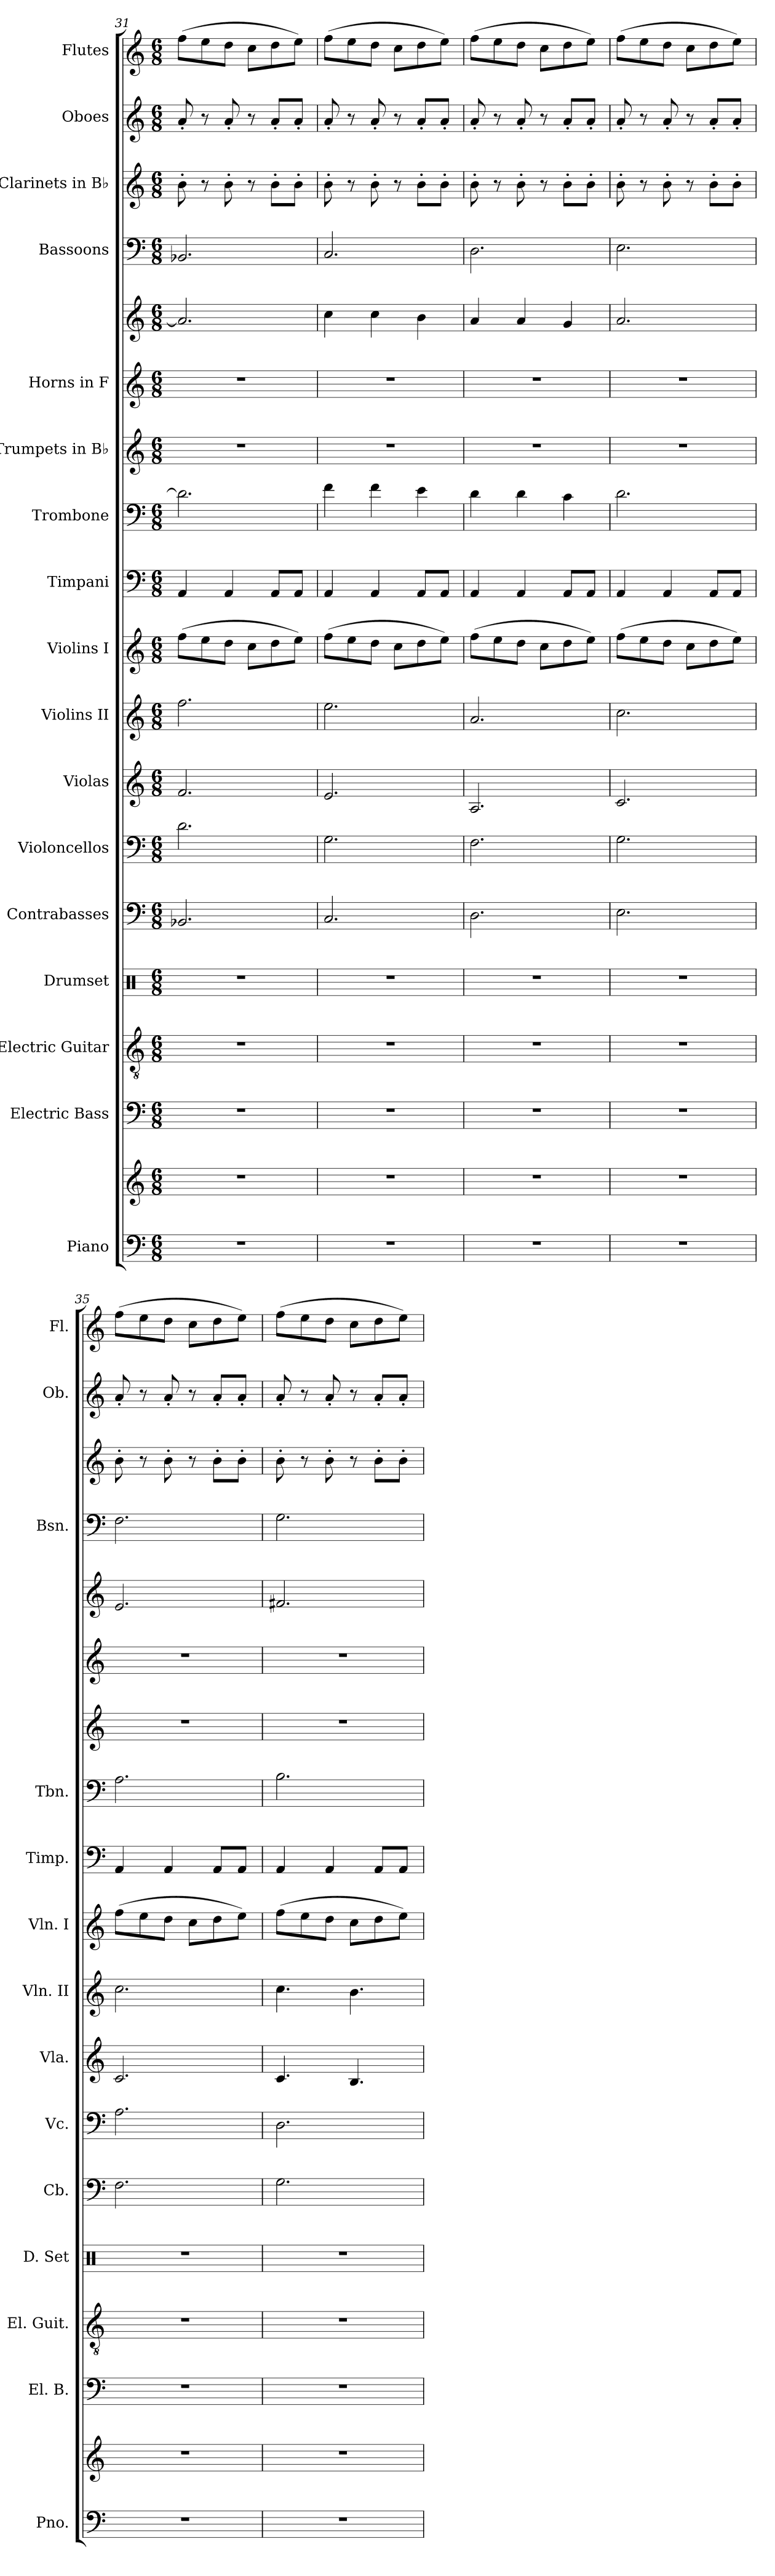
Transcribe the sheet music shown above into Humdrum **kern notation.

**kern	**kern	**kern	**kern	**kern	**kern	**kern	**kern	**kern	**kern	**kern	**kern	**kern	**kern	**kern	**kern	**kern	**kern	**kern
*part17	*part17	*part16	*part15	*part14	*part13	*part12	*part11	*part10	*part9	*part8	*part7	*part6	*part5	*part5	*part4	*part3	*part2	*part1
*staff19	*staff18	*staff17	*staff16	*staff15	*staff14	*staff13	*staff12	*staff11	*staff10	*staff9	*staff8	*staff7	*staff6	*staff5	*staff4	*staff3	*staff2	*staff1
*I"Piano	*	*I"Electric Bass	*I"Electric Guitar	*I"Drumset	*I"Contrabasses	*I"Violoncellos	*I"Violas	*I"Violins II	*I"Violins I	*I"Timpani	*I"Trombone	*I"Trumpets in B♭	*I"Horns in F	*	*I"Bassoons	*I"Clarinets in B♭	*I"Oboes	*I"Flutes
*I'Pno.	*	*I'El. B.	*I'El. Guit.	*I'D. Set	*I'Cb.	*I'Vc.	*I'Vla.	*I'Vln. II	*I'Vln. I	*I'Timp.	*I'Tbn.	*	*	*	*I'Bsn.	*	*I'Ob.	*I'Fl.
*clefF4	*clefG2	*clefF4	*clefGv2	*clefX	*clefF4	*clefF4	*clefG2	*clefG2	*clefG2	*clefF4	*clefF4	*clefG2	*clefG2	*clefG2	*clefF4	*clefG2	*clefG2	*clefG2
*	*	*ITrd7c12	*ITrd7c12	*	*ITrd7c12	*	*	*	*	*	*	*ITrd1c2	*ITrd4c7	*ITrd4c7	*	*ITrd1c2	*	*
*k[]	*k[]	*k[]	*k[]	*k[]	*k[]	*k[]	*k[]	*k[]	*k[]	*k[]	*k[]	*k[b-e-]	*k[b-]	*k[b-]	*k[]	*k[b-e-]	*k[]	*k[]
*M6/8	*M6/8	*M6/8	*M6/8	*M6/8	*M6/8	*M6/8	*M6/8	*M6/8	*M6/8	*M6/8	*M6/8	*M6/8	*M6/8	*M6/8	*M6/8	*M6/8	*M6/8	*M6/8
=31	=31	=31	=31	=31	=31	=31	=31	=31	=31	=31	=31	=31	=31	=31	=31	=31	=31	=31
2.r	2.r	2.r	2.r	2.r	2.BBB-X/	2.d\	2.f/	2.ff\	(>8ff\L	4AA/	2.d\]	2.r	2.r	2.d/]	2.BB-X/	8a'\	8a'/	(>8ff\L
.	.	.	.	.	.	.	.	.	8ee\	.	.	.	.	.	.	8r	8r	8ee\
.	.	.	.	.	.	.	.	.	8dd\J	4AA/	.	.	.	.	.	8a'\	8a'/	8dd\J
.	.	.	.	.	.	.	.	.	8cc\L	.	.	.	.	.	.	8r	8r	8cc\L
.	.	.	.	.	.	.	.	.	8dd\	8AA/L	.	.	.	.	.	8a'\L	8a'/L	8dd\
.	.	.	.	.	.	.	.	.	8ee\J)	8AA/J	.	.	.	.	.	8a'\J	8a'/J	8ee\J)
=32	=32	=32	=32	=32	=32	=32	=32	=32	=32	=32	=32	=32	=32	=32	=32	=32	=32	=32
2.r	2.r	2.r	2.r	2.r	2.CC/	2.G\	2.e/	2.ee\	(>8ff\L	4AA/	4f\	2.r	2.r	4f\	2.C/	8a'\	8a'/	(>8ff\L
.	.	.	.	.	.	.	.	.	8ee\	.	.	.	.	.	.	8r	8r	8ee\
.	.	.	.	.	.	.	.	.	8dd\J	4AA/	4f\	.	.	4f\	.	8a'\	8a'/	8dd\J
.	.	.	.	.	.	.	.	.	8cc\L	.	.	.	.	.	.	8r	8r	8cc\L
.	.	.	.	.	.	.	.	.	8dd\	8AA/L	4e\	.	.	4e\	.	8a'\L	8a'/L	8dd\
.	.	.	.	.	.	.	.	.	8ee\J)	8AA/J	.	.	.	.	.	8a'\J	8a'/J	8ee\J)
=33	=33	=33	=33	=33	=33	=33	=33	=33	=33	=33	=33	=33	=33	=33	=33	=33	=33	=33
2.r	2.r	2.r	2.r	2.r	2.DD\	2.F\	2.A/	2.a/	(>8ff\L	4AA/	4d\	2.r	2.r	4d/	2.D\	8a'\	8a'/	(>8ff\L
.	.	.	.	.	.	.	.	.	8ee\	.	.	.	.	.	.	8r	8r	8ee\
.	.	.	.	.	.	.	.	.	8dd\J	4AA/	4d\	.	.	4d/	.	8a'\	8a'/	8dd\J
.	.	.	.	.	.	.	.	.	8cc\L	.	.	.	.	.	.	8r	8r	8cc\L
.	.	.	.	.	.	.	.	.	8dd\	8AA/L	4c\	.	.	4c/	.	8a'\L	8a'/L	8dd\
.	.	.	.	.	.	.	.	.	8ee\J)	8AA/J	.	.	.	.	.	8a'\J	8a'/J	8ee\J)
=34	=34	=34	=34	=34	=34	=34	=34	=34	=34	=34	=34	=34	=34	=34	=34	=34	=34	=34
2.r	2.r	2.r	2.r	2.r	2.EE\	2.G\	2.c/	2.cc\	(>8ff\L	4AA/	2.d\	2.r	2.r	2.d/	2.E\	8a'\	8a'/	(>8ff\L
.	.	.	.	.	.	.	.	.	8ee\	.	.	.	.	.	.	8r	8r	8ee\
.	.	.	.	.	.	.	.	.	8dd\J	4AA/	.	.	.	.	.	8a'\	8a'/	8dd\J
.	.	.	.	.	.	.	.	.	8cc\L	.	.	.	.	.	.	8r	8r	8cc\L
.	.	.	.	.	.	.	.	.	8dd\	8AA/L	.	.	.	.	.	8a'\L	8a'/L	8dd\
.	.	.	.	.	.	.	.	.	8ee\J)	8AA/J	.	.	.	.	.	8a'\J	8a'/J	8ee\J)
=35	=35	=35	=35	=35	=35	=35	=35	=35	=35	=35	=35	=35	=35	=35	=35	=35	=35	=35
2.r	2.r	2.r	2.r	2.r	2.FF\	2.A\	2.c/	2.cc\	(>8ff\L	4AA/	2.A\	2.r	2.r	2.A/	2.F\	8a'\	8a'/	(>8ff\L
.	.	.	.	.	.	.	.	.	8ee\	.	.	.	.	.	.	8r	8r	8ee\
.	.	.	.	.	.	.	.	.	8dd\J	4AA/	.	.	.	.	.	8a'\	8a'/	8dd\J
.	.	.	.	.	.	.	.	.	8cc\L	.	.	.	.	.	.	8r	8r	8cc\L
.	.	.	.	.	.	.	.	.	8dd\	8AA/L	.	.	.	.	.	8a'\L	8a'/L	8dd\
.	.	.	.	.	.	.	.	.	8ee\J)	8AA/J	.	.	.	.	.	8a'\J	8a'/J	8ee\J)
=36	=36	=36	=36	=36	=36	=36	=36	=36	=36	=36	=36	=36	=36	=36	=36	=36	=36	=36
2.r	2.r	2.r	2.r	2.r	2.GG\	2.D\	4.c/	4.cc\	(>8ff\L	4AA/	2.B\	2.r	2.r	2.Bn/	2.G\	8a'\	8a'/	(>8ff\L
.	.	.	.	.	.	.	.	.	8ee\	.	.	.	.	.	.	8r	8r	8ee\
.	.	.	.	.	.	.	.	.	8dd\J	4AA/	.	.	.	.	.	8a'\	8a'/	8dd\J
.	.	.	.	.	.	.	4.B/	4.b\	8cc\L	.	.	.	.	.	.	8r	8r	8cc\L
.	.	.	.	.	.	.	.	.	8dd\	8AA/L	.	.	.	.	.	8a'\L	8a'/L	8dd\
.	.	.	.	.	.	.	.	.	8ee\J)	8AA/J	.	.	.	.	.	8a'\J	8a'/J	8ee\J)
=	=	=	=	=	=	=	=	=	=	=	=	=	=	=	=	=	=	=
*-	*-	*-	*-	*-	*-	*-	*-	*-	*-	*-	*-	*-	*-	*-	*-	*-	*-	*-
